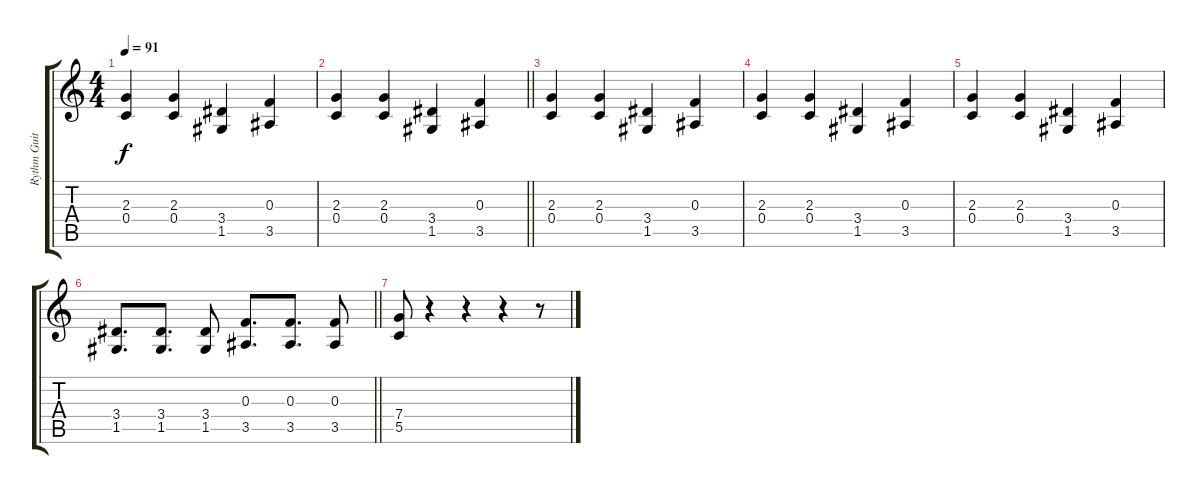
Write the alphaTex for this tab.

\track ("Rythm Guitar" "Rythm Guit") {instrument distortionguitar}
\staff {score tabs}
\tuning (D4 A3 F3 C3 G2 C2) {hide}
\ts (4 4)
\tempo 91
\clef g2
\ks c
(2.3 0.4).4{dy f} (2.3 0.4).4 (3.4 1.5).4 (0.3 3.5).4 |
\barLineRight lightlight
(2.3 0.4).4 (2.3 0.4).4 (3.4 1.5).4 (0.3 3.5).4 |
(2.3 0.4).4 (2.3 0.4).4 (3.4 1.5).4 (0.3 3.5).4 |
(2.3 0.4).4 (2.3 0.4).4 (3.4 1.5).4 (0.3 3.5).4 |
(2.3 0.4).4 (2.3 0.4).4 (3.4 1.5).4 (0.3 3.5).4 |
\barLineRight lightlight
(3.4 1.5).8{d} (3.4 1.5).8{d} (3.4 1.5).8 (0.3 3.5).8{d} (0.3 3.5).8{d} (0.3 3.5).8 |
(7.4 5.5).8 r.4 r.4 r.4 r.8
